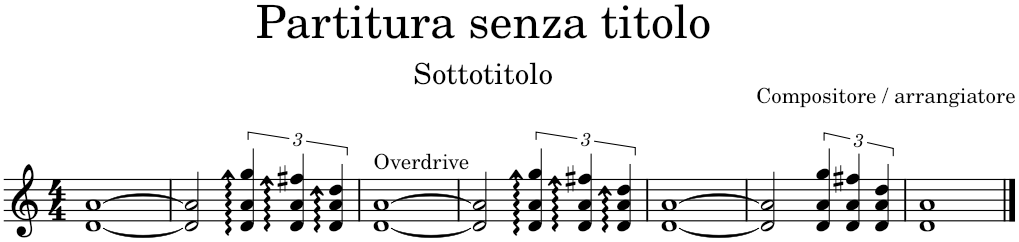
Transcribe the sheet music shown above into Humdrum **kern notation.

**kern
*part1
*staff1
*I"Chitarra elettrica
*I'Chit. el.
*clefG2
*Trd7c12
*k[]
*M4/4
=1
[1d [1a
=2
2d/] 2a/]
6d/:: 6a/:: 6gg/::
6d/:: 6a/:: 6ff#X/::
6d/:: 6a/:: 6dd/::
=3
!LO:TX:a:t=Overdrive
[1d [1a
=4
2d/] 2a/]
6d/:: 6a/:: 6gg/::
6d/:: 6a/:: 6ff#X/::
6d/:: 6a/:: 6dd/::
=5
[1d [1a
=6
2d/] 2a/]
6d/ 6a/ 6gg/
6d/ 6a/ 6ff#X/
6d/ 6a/ 6dd/
=7
1d 1a
==
*-
